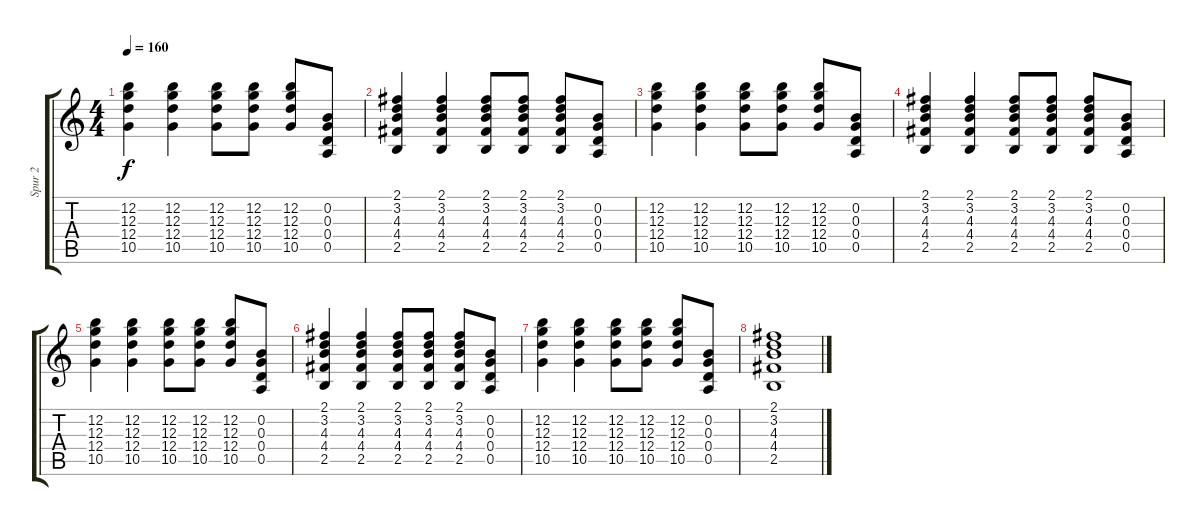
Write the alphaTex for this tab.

\track ("Spur 2" "Spur 2") {instrument distortionguitar}
\staff {score tabs}
\tuning (E4 B3 G3 D3 A2 E2) {hide}
\ts (4 4)
\tempo 160
\clef g2
\ks c
(12.2 12.3 12.4 10.5).4{dy f} (12.2 12.3 12.4 10.5).4 (12.2 12.3 12.4 10.5).8 (12.2 12.3 12.4 10.5).8 (12.2 12.3 12.4 10.5).8 (0.2 0.3 0.4 0.5).8 |
(2.1 3.2 4.3 4.4 2.5).4 (2.1 3.2 4.3 4.4 2.5).4 (2.1 3.2 4.3 4.4 2.5).8 (2.1 3.2 4.3 4.4 2.5).8 (2.1 3.2 4.3 4.4 2.5).8 (0.2 0.3 0.4 0.5).8 |
(12.2 12.3 12.4 10.5).4 (12.2 12.3 12.4 10.5).4 (12.2 12.3 12.4 10.5).8 (12.2 12.3 12.4 10.5).8 (12.2 12.3 12.4 10.5).8 (0.2 0.3 0.4 0.5).8 |
(2.1 3.2 4.3 4.4 2.5).4 (2.1 3.2 4.3 4.4 2.5).4 (2.1 3.2 4.3 4.4 2.5).8 (2.1 3.2 4.3 4.4 2.5).8 (2.1 3.2 4.3 4.4 2.5).8 (0.2 0.3 0.4 0.5).8 |
(12.2 12.3 12.4 10.5).4 (12.2 12.3 12.4 10.5).4 (12.2 12.3 12.4 10.5).8 (12.2 12.3 12.4 10.5).8 (12.2 12.3 12.4 10.5).8 (0.2 0.3 0.4 0.5).8 |
(2.1 3.2 4.3 4.4 2.5).4 (2.1 3.2 4.3 4.4 2.5).4 (2.1 3.2 4.3 4.4 2.5).8 (2.1 3.2 4.3 4.4 2.5).8 (2.1 3.2 4.3 4.4 2.5).8 (0.2 0.3 0.4 0.5).8 |
(12.2 12.3 12.4 10.5).4 (12.2 12.3 12.4 10.5).4 (12.2 12.3 12.4 10.5).8 (12.2 12.3 12.4 10.5).8 (12.2 12.3 12.4 10.5).8 (0.2 0.3 0.4 0.5).8 |
(2.1 3.2 4.3 4.4 2.5).1
